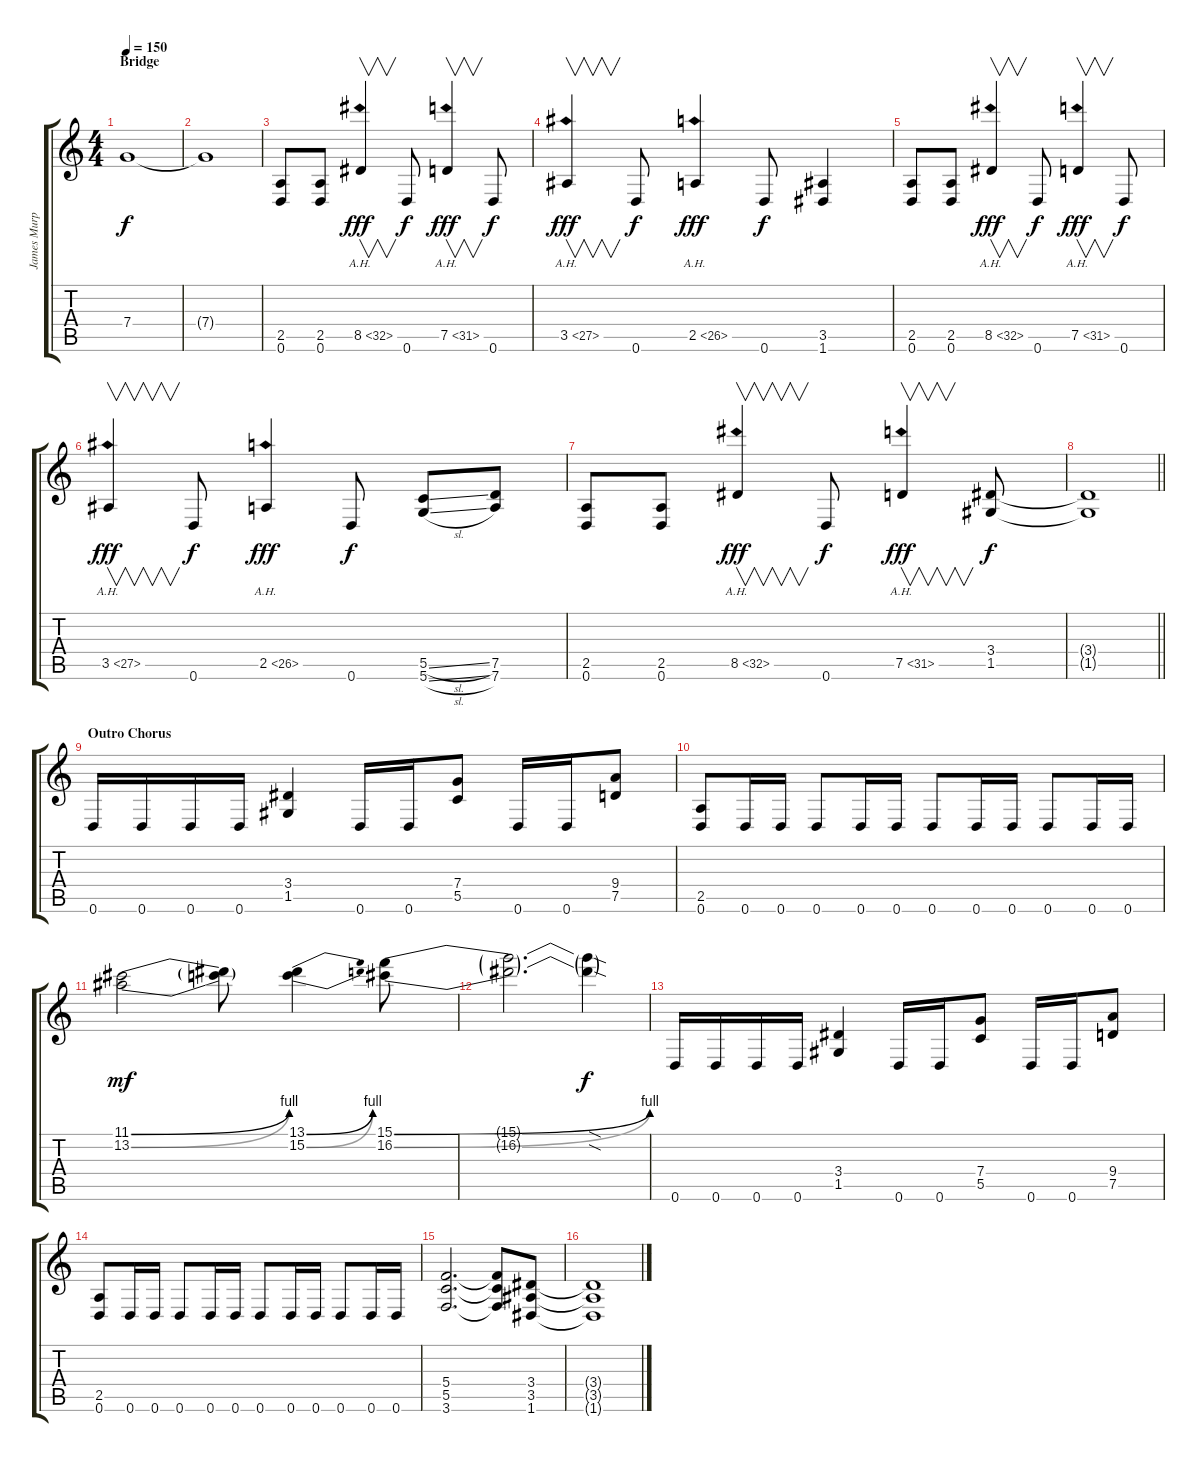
\track ("James Murphy" "James Murp") {instrument distortionguitar}
\staff {score tabs}
\tuning (D4 A3 F3 C3 G2 D2) {hide}
\ts (4 4)
\section ("" "Bridge")
\tempo 150
\clef g2
\ks c
7.4{t}.1{dy f} |
7.4{t}.1 |
(2.5 0.6).8{volume 16} (2.5 0.6).8 8.5{ah 24}.4{v dy fff} 0.6.8{dy f} 7.5{ah 24}.4{v dy fff} 0.6.8{dy f} |
3.5{ah 24}.4{v dy fff} 0.6.8{dy f} 2.5{ah 24}.4{dy fff} 0.6.8{dy f} (3.5 1.6).4 |
(2.5 0.6).8 (2.5 0.6).8 8.5{ah 24}.4{v dy fff} 0.6.8{dy f} 7.5{ah 24}.4{v dy fff} 0.6.8{dy f} |
3.5{ah 24}.4{v dy fff} 0.6.8{dy f} 2.5{ah 24}.4{dy fff} 0.6.8{dy f} (5.5{sl} 5.6{sl}).8 (7.5 7.6).8 |
(2.5 0.6).8 (2.5 0.6).8 8.5{ah 24}.4{v dy fff} 0.6.8{dy f} 7.5{ah 24}.4{v dy fff} (3.4 1.5).8{dy f} |
\barLineRight lightlight
(3.4{t} 1.5{t}).1 |
\section ("" "Outro Chorus")
0.6.16 0.6.16 0.6.16 0.6.16 (3.4 1.5).4 0.6.16 0.6.16 (7.4 5.5).8 0.6.16 0.6.16 (9.4 7.5).8 |
(2.5 0.6).8 0.6.16 0.6.16 0.6.8 0.6.16 0.6.16 0.6.8 0.6.16 0.6.16 0.6.8 0.6.16 0.6.16 |
(11.1{be (bend 0 0 60 4)} 13.2{be (bend 0 0 60 4)}).2{dy mf} (11.1{t} 13.2{t}).8 (13.1{be (bend 0 0 60 4)} 15.2{be (bend 0 0 60 4)}).4 (15.1{be (bend 0 0 60 4)} 16.2{be (bend 0 0 60 4)}).8 |
(15.1{t} 16.2{t}).2{d} (15.1{sod t} 16.2{sod t}).4{dy f} |
0.6.16 0.6.16 0.6.16 0.6.16 (3.4 1.5).4 0.6.16 0.6.16 (7.4 5.5).8 0.6.16 0.6.16 (9.4 7.5).8 |
(2.5 0.6).8 0.6.16 0.6.16 0.6.8 0.6.16 0.6.16 0.6.8 0.6.16 0.6.16 0.6.8 0.6.16 0.6.16 |
(5.4 5.5 3.6).2{d} (5.4{t} 5.5{t} 3.6{t}).8 (3.4 3.5 1.6).8 |
(3.4{t} 3.5{t} 1.6{t}).1
